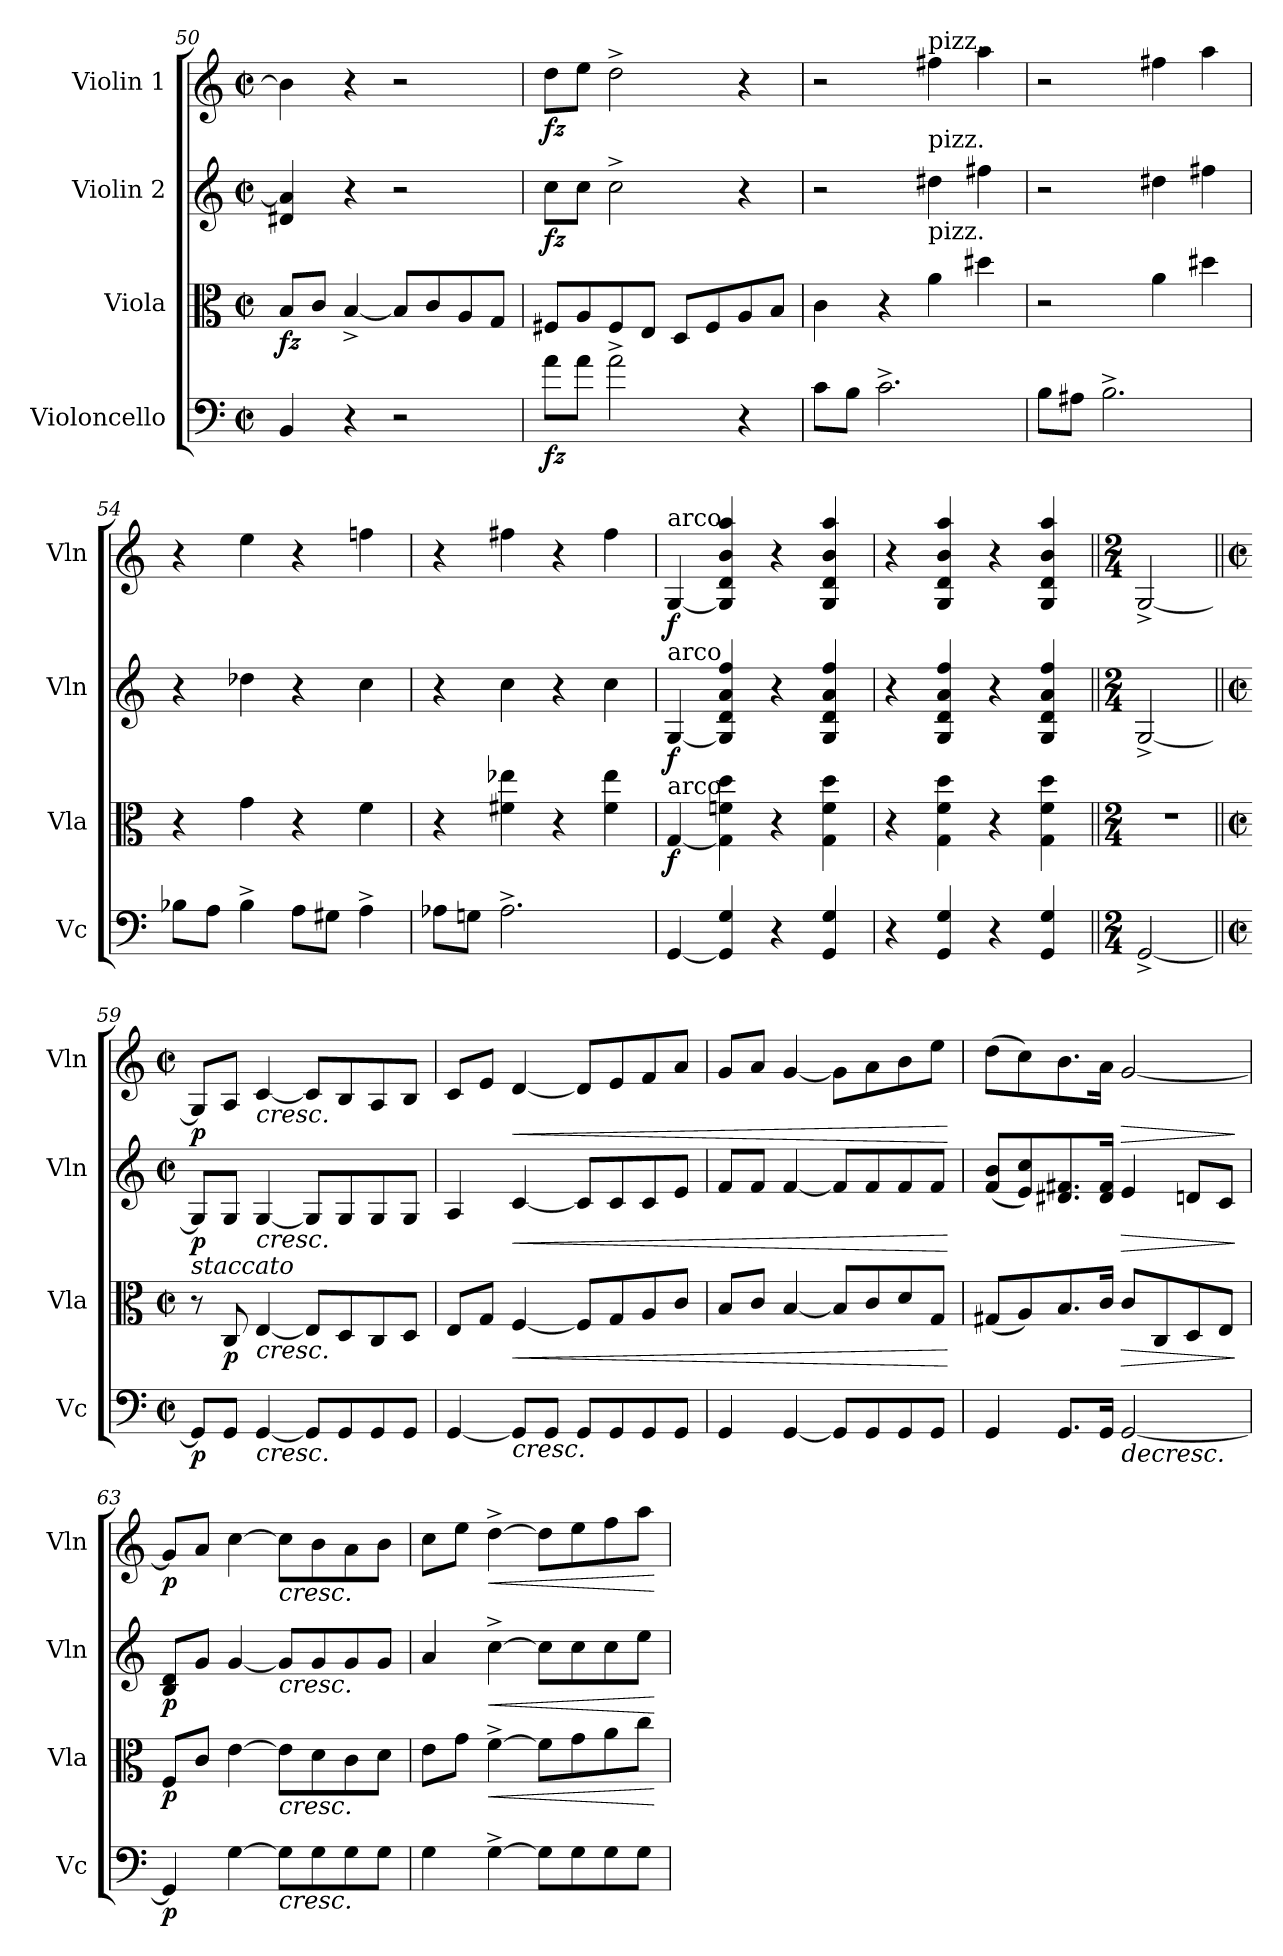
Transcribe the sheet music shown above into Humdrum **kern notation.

**kern	**dynam	**kern	**dynam	**kern	**dynam	**kern	**dynam
*part4	*part4	*part3	*part3	*part2	*part2	*part1	*part1
*staff4	*staff4	*staff3	*staff3	*staff2	*staff2	*staff1	*staff1
*I"Violoncello	*	*I"Viola	*	*I"Violin 2	*	*I"Violin 1	*
*I'Vc	*	*I'Vla	*	*I'Vln	*	*I'Vln	*
*clefF4	*	*clefC3	*	*clefG2	*	*clefG2	*
*k[]	*	*k[]	*	*k[]	*	*k[]	*
*M2/2	*	*M2/2	*	*M2/2	*	*M2/2	*
*met(c|)	*	*met(c|)	*	*met(c|)	*	*met(c|)	*
=50	=50	=50	=50	=50	=50	=50	=50
!	!	!	!LO:DY:b	!	!	!	!
4BB/	.	8B/L	fz	4d#X/ 4a/]	.	4b\]	.
.	.	8c/J	.	.	.	.	.
4r	.	[4B^/	.	4r	.	4r	.
2r	.	8B/L]	.	2r	.	2r	.
.	.	8c/	.	.	.	.	.
.	.	8A/	.	.	.	.	.
.	.	8G/J	.	.	.	.	.
=51	=51	=51	=51	=51	=51	=51	=51
!	!LO:DY:b	!	!	!	!LO:DY:b	!	!LO:DY:b
8a\L	fz	8F#X/L	.	8cc\L	fz	8dd\L	fz
8a\J	.	8A/	.	8cc\J	.	8ee\J	.
2a^\	.	8F#/	.	2cc^\	.	2dd^\	.
.	.	8E/J	.	.	.	.	.
.	.	8D/L	.	.	.	.	.
.	.	8F#/	.	.	.	.	.
4r	.	8A/	.	4r	.	4r	.
.	.	8B/J	.	.	.	.	.
=52	=52	=52	=52	=52	=52	=52	=52
8c\L	.	4c\	.	2r	.	2r	.
8B\J	.	.	.	.	.	.	.
2.c^\	.	4r	.	.	.	.	.
!	!	!	!	!	!	!LO:TX:a:t=pizz.	!
!	!	!	!	!LO:TX:a:t=pizz.	!	!	!
!	!	!LO:TX:a:t=pizz.	!	!	!	!	!
.	.	4a\	.	4dd#X\	.	4ff#X\	.
.	.	4dd#X\	.	4ff#X\	.	4aa\	.
!!LO:LB:g=z
=53	=53	=53	=53	=53	=53	=53	=53
8B\L	.	2r	.	2r	.	2r	.
8A#X\J	.	.	.	.	.	.	.
2.B^\	.	.	.	.	.	.	.
.	.	4a\	.	4dd#X\	.	4ff#X\	.
.	.	4dd#X\	.	4ff#X\	.	4aa\	.
=54	=54	=54	=54	=54	=54	=54	=54
8B-X\L	.	4r	.	4r	.	4r	.
8A\J	.	.	.	.	.	.	.
4B-^\	.	4g\	.	4dd-X\	.	4ee\	.
8A\L	.	4r	.	4r	.	4r	.
8G#X\J	.	.	.	.	.	.	.
4A^\	.	4f\	.	4cc\	.	4ffn\	.
=55	=55	=55	=55	=55	=55	=55	=55
8A-X\L	.	4r	.	4r	.	4r	.
8Gn\J	.	.	.	.	.	.	.
2.A-^\	.	4f#X\ 4ee-X\	.	4cc\	.	4ff#X\	.
.	.	4r	.	4r	.	4r	.
.	.	4f#\ 4ee-\	.	4cc\	.	4ff#\	.
=56	=56	=56	=56	=56	=56	=56	=56
!	!	!	!	!	!	!LO:TX:a:t=arco	!
!	!	!	!	!LO:TX:a:t=arco	!	!	!
!	!	!LO:TX:a:t=arco	!	!	!	!	!
!	!	!	!LO:DY:b	!	!LO:DY:b	!	!LO:DY:b
[4GG/	.	[4G/	f	[4G/	f	[4G/	f
4GG/] 4G/	.	4G\] 4fn\ 4dd\	.	4G/] 4d/ 4a/ 4ff/	.	4G/] 4d/ 4b/ 4aa/	.
4r	.	4r	.	4r	.	4r	.
4GG/ 4G/	.	4G\ 4f\ 4dd\	.	4G/ 4d/ 4a/ 4ff/	.	4G/ 4d/ 4b/ 4aa/	.
=57	=57	=57	=57	=57	=57	=57	=57
4r	.	4r	.	4r	.	4r	.
4GG/ 4G/	.	4G\ 4f\ 4dd\	.	4G/ 4d/ 4a/ 4ff/	.	4G/ 4d/ 4b/ 4aa/	.
4r	.	4r	.	4r	.	4r	.
4GG/ 4G/	.	4G\ 4f\ 4dd\	.	4G/ 4d/ 4a/ 4ff/	.	4G/ 4d/ 4b/ 4aa/	.
=58||	=58||	=58||	=58||	=58||	=58||	=58||	=58||
*M2/4	*	*M2/4	*	*M2/4	*	*M2/4	*
!	!LO:DY:b	!	!	!	!LO:DY:b	!	!LO:DY:b
[2GG^/	other-dynamics	2r	.	[2G^/	other-dynamics	[2G^/	other-dynamics
=59||	=59||	=59||	=59||	=59||	=59||	=59||	=59||
*M2/2	*	*M2/2	*	*M2/2	*	*M2/2	*
*met(c|)	*	*met(c|)	*	*met(c|)	*	*met(c|)	*
!	!	!	!	!LO:TX:b:i:t=staccato	!	!	!
!	!LO:DY:b	!	!	!	!LO:DY:b	!	!LO:DY:b
8GG/L]	p	8r	.	8G/L]	p	8G/L]	p
!	!	!	!LO:DY:b	!	!	!	!
8GG/J	.	8C/	p	8G/J	.	8A/J	.
!	!	!	!	!	!	!LO:TX:b:i:t=cresc.	!
!	!	!	!	!LO:TX:b:i:t=cresc.	!	!	!
!	!	!LO:TX:b:i:t=cresc.	!	!	!	!	!
!LO:TX:b:i:t=cresc.	!	!	!	!	!	!	!
[4GG/	.	[4E/	.	[4G/	.	[4c/	.
8GG/L]	.	8E/L]	.	8G/L]	.	8c/L]	.
8GG/	.	8D/	.	8G/	.	8B/	.
8GG/	.	8C/	.	8G/	.	8A/	.
8GG/J	.	8D/J	.	8G/J	.	8B/J	.
!!LO:LB:g=z
=60	=60	=60	=60	=60	=60	=60	=60
[4GG/	.	8E/L	.	4A/	.	8c/L	.
.	.	8G/J	.	.	.	8e/J	.
!	!LO:HP:b	!	!LO:HP:b	!	!LO:HP:b	!	!LO:HP:b
8GG/L]	<	[4F/	<	[4c/	<	[4d/	<
8GG/J	.	.	.	.	.	.	.
8GG/L	.	8F/L]	.	8c/L]	.	8d/L]	.
8GG/	.	8G/	.	8c/	.	8e/	.
8GG/	.	8A/	.	8c/	.	8f/	.
8GG/J	.	8c/J	.	8e/J	.	8a/J	.
=61	=61	=61	=61	=61	=61	=61	=61
4GG/	.	8B/L	.	8f/L	.	8g/L	.
.	.	8c/J	.	8f/J	.	8a/J	.
[4GG/	.	[4B/	.	[4f/	.	[4g/	.
8GG/L]	.	8B/L]	.	8f/L]	.	8g\L]	.
8GG/	.	8c/	.	8f/	.	8a\	.
8GG/	.	8d/	.	8f/	.	8b\	.
8GG/J	.	8G/J	.	8f/J	.	8ee\J	.
.	.	.	[	.	[	.	[
=62	=62	=62	=62	=62	=62	=62	=62
4GG/	.	(8G#X/L	.	(8f/ 8b/L	.	(8dd\L	.
.	.	8A/)	.	8e/ 8cc/)	.	8cc\)	.
8.GG/L	.	8.B/	.	8.d#X/ 8.f#X/	.	8.b\	.
16GG/Jk	.	16c/Jk	.	16d#/ 16f#/Jk	.	16a\Jk	.
!	!LO:HP:b	!	!LO:HP:b	!	!LO:HP:b	!	!LO:HP:b
[2GG/	>	8c/L	>	4e/	>	[2g/	>
.	.	8C/	.	.	.	.	.
.	.	8D/	.	8dn/L	.	.	.
.	.	8E/J	.	8c/J	.	.	.
.	[	.	]	.	]	.	]
=63	=63	=63	=63	=63	=63	=63	=63
!	!LO:DY:b	!	!LO:DY:b	!	!LO:DY:b	!	!LO:DY:b
4GG/]	p	8F/L	p	8B/ 8d/L	p	8g/L]	p
.	.	8c/J	.	8g/J	.	8a/J	.
[4G\	.	[4e\	.	[4g/	.	[4cc\	.
!	!	!	!	!	!	!LO:TX:b:i:t=cresc.	!
!	!	!	!	!LO:TX:b:i:t=cresc.	!	!	!
!	!	!LO:TX:b:i:t=cresc.	!	!	!	!	!
!LO:TX:b:i:t=cresc.	!	!	!	!	!	!	!
8G\L]	.	8e\L]	.	8g/L]	.	8cc\L]	.
8G\	.	8d\	.	8g/	.	8b\	.
8G\	.	8c\	.	8g/	.	8a\	.
8G\J	.	8d\J	.	8g/J	.	8b\J	.
=64	=64	=64	=64	=64	=64	=64	=64
4G\	.	8e\L	.	4a/	.	8cc\L	.
.	.	8g\J	.	.	.	8ee\J	.
!	!	!	!LO:HP:b	!	!LO:HP:b	!	!LO:HP:b
[4G^\	.	[4f^\	<	[4cc^\	<	[4dd^\	<
8G\L]	.	8f\L]	.	8cc\L]	.	8dd\L]	.
8G\	.	8g\	.	8cc\	.	8ee\	.
8G\	.	8a\	.	8cc\	.	8ff\	.
8G\J	.	8cc\J	.	8ee\J	.	8aa\J	.
.	]	.	[	.	[	.	[
=	=	=	=	=	=	=	=
*-	*-	*-	*-	*-	*-	*-	*-
